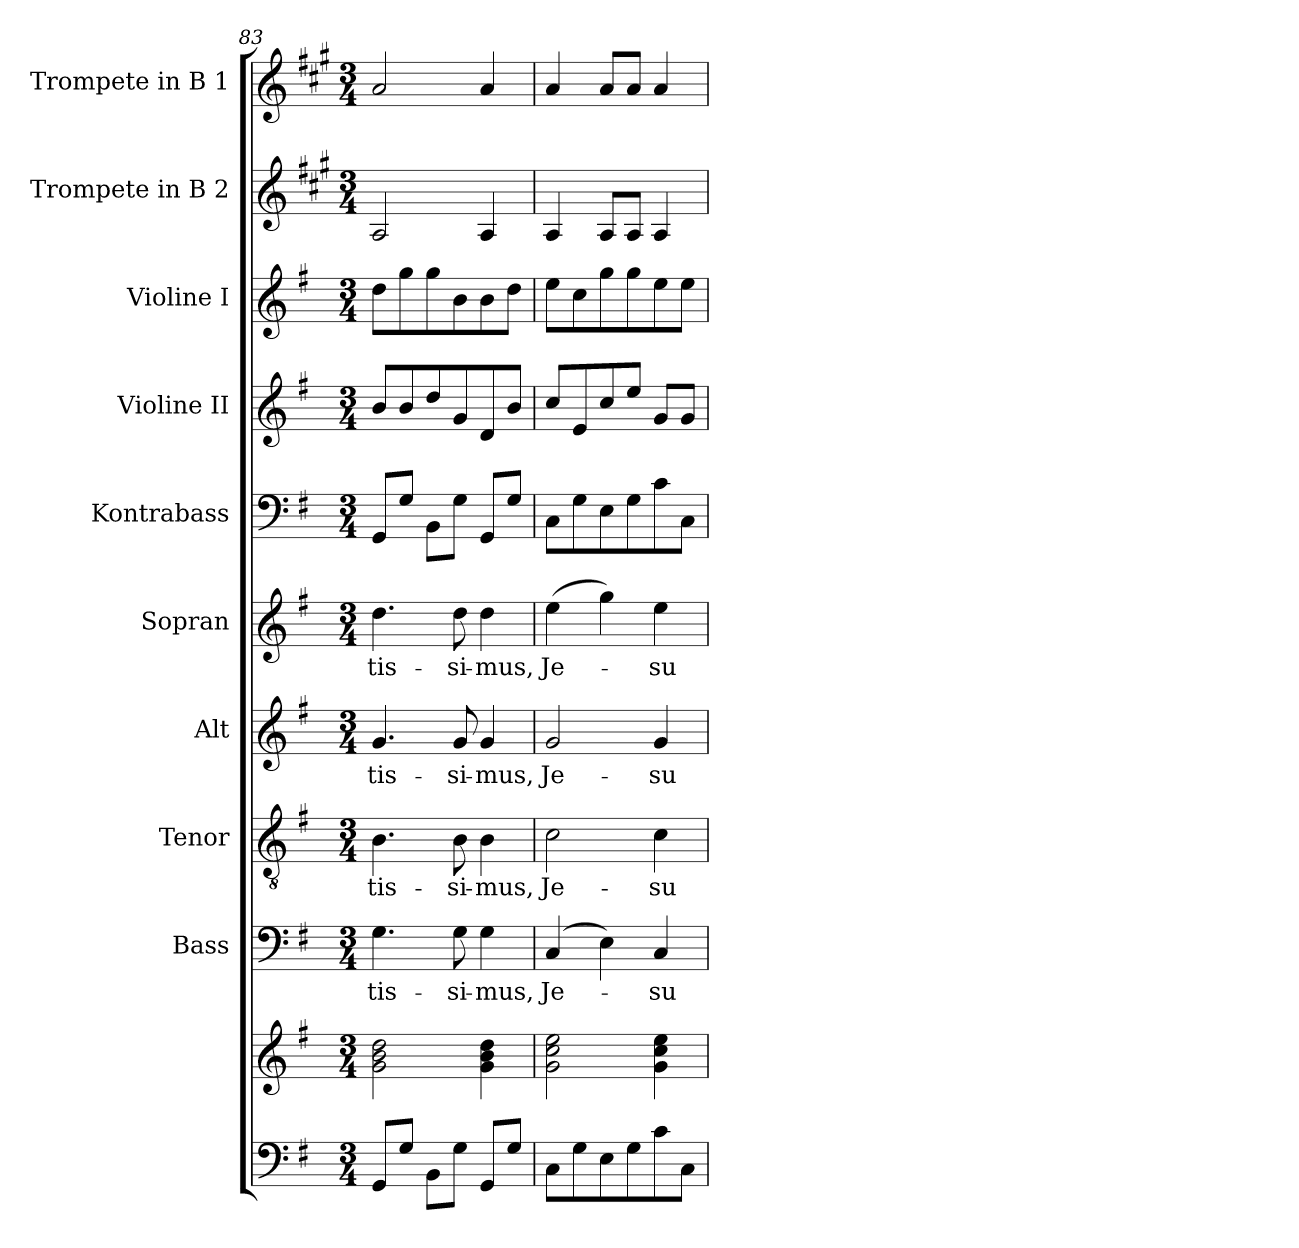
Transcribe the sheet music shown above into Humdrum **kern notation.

**kern	**kern	**kern	**text	**kern	**text	**kern	**text	**kern	**text	**kern	**kern	**kern	**kern	**kern
*part10	*part10	*part9	*part9	*part8	*part8	*part7	*part7	*part6	*part6	*part5	*part4	*part3	*part2	*part1
*staff11	*staff10	*staff9	*staff9	*staff8	*staff8	*staff7	*staff7	*staff6	*staff6	*staff5	*staff4	*staff3	*staff2	*staff1
*	*	*I"Bass	*	*I"Tenor	*	*I"Alt	*	*I"Sopran	*	*I"Kontrabass	*I"Violine II	*I"Violine I	*I"Trompete in B 2	*I"Trompete in B 1
*	*	*I'B.	*	*I'T.	*	*I'A.	*	*I'S.	*	*I'Kb.	*I'Vl. II	*I'Vl. I	*I'Tr. 2	*I'Tr. 1
*clefF4	*clefG2	*clefF4	*	*clefGv2	*	*clefG2	*	*clefG2	*	*clefF4	*clefG2	*clefG2	*clefG2	*clefG2
*	*	*	*	*	*	*	*	*	*	*ITrd7c12	*	*	*ITrd1c2	*ITrd1c2
*k[f#]	*k[f#]	*k[f#]	*	*k[f#]	*	*k[f#]	*	*k[f#]	*	*k[f#]	*k[f#]	*k[f#]	*k[f#]	*k[f#]
*G:	*G:	*G:	*	*G:	*	*G:	*	*G:	*	*G:	*G:	*G:	*G:	*G:
*M3/4	*M3/4	*M3/4	*	*M3/4	*	*M3/4	*	*M3/4	*	*M3/4	*M3/4	*M3/4	*M3/4	*M3/4
=83	=83	=83	=83	=83	=83	=83	=83	=83	=83	=83	=83	=83	=83	=83
!	!	!	!LO:LY:b	!	!LO:LY:b	!	!LO:LY:b	!	!LO:LY:b	!	!	!	!	!
8GG/L	2g\ 2b\ 2dd\	4.G\	-tis-	4.B\	-tis-	4.g/	-tis-	4.dd\	-tis-	8GGG/L	8b/L	8dd\L	2G/	2g/
8G/J	.	.	.	.	.	.	.	.	.	8GG/J	8b/	8gg\	.	.
8BB\L	.	.	.	.	.	.	.	.	.	8BBB\L	8dd/	8gg\	.	.
!	!	!	!LO:LY:b	!	!LO:LY:b	!	!LO:LY:b	!	!LO:LY:b	!	!	!	!	!
8G\J	.	8G\	-si-	8B\	-si-	8g/	-si-	8dd\	-si-	8GG\J	8g/	8b\	.	.
!	!	!	!LO:LY:b	!	!LO:LY:b	!	!LO:LY:b	!	!LO:LY:b	!	!	!	!	!
8GG/L	4g\ 4b\ 4dd\	4G\	-mus,	4B\	-mus,	4g/	-mus,	4dd\	-mus,	8GGG/L	8d/	8b\	4G/	4g/
8G/J	.	.	.	.	.	.	.	.	.	8GG/J	8b/J	8dd\J	.	.
=84	=84	=84	=84	=84	=84	=84	=84	=84	=84	=84	=84	=84	=84	=84
!	!	!	!LO:LY:b	!	!LO:LY:b	!	!LO:LY:b	!	!LO:LY:b	!	!	!	!	!
8C\L	2g\ 2cc\ 2ee\	(4C/	Je-	2c\	Je-	2g/	Je-	(>4ee\	Je-	8CC\L	8cc/L	8ee\L	4G/	4g/
8G\	.	.	.	.	.	.	.	.	.	8GG\	8e/	8cc\	.	.
8E\	.	4E\)	.	.	.	.	.	4gg\)	.	8EE\	8cc/	8gg\	8G/L	8g/L
8G\	.	.	.	.	.	.	.	.	.	8GG\	8ee/J	8gg\	8G/J	8g/J
!	!	!	!LO:LY:b	!	!LO:LY:b	!	!LO:LY:b	!	!LO:LY:b	!	!	!	!	!
8c\	4g\ 4cc\ 4ee\	4C/	-su	4c\	-su	4g/	-su	4ee\	-su	8C\	8g/L	8ee\	4G/	4g/
8C\J	.	.	.	.	.	.	.	.	.	8CC\J	8g/J	8ee\J	.	.
=	=	=	=	=	=	=	=	=	=	=	=	=	=	=
*-	*-	*-	*-	*-	*-	*-	*-	*-	*-	*-	*-	*-	*-	*-
